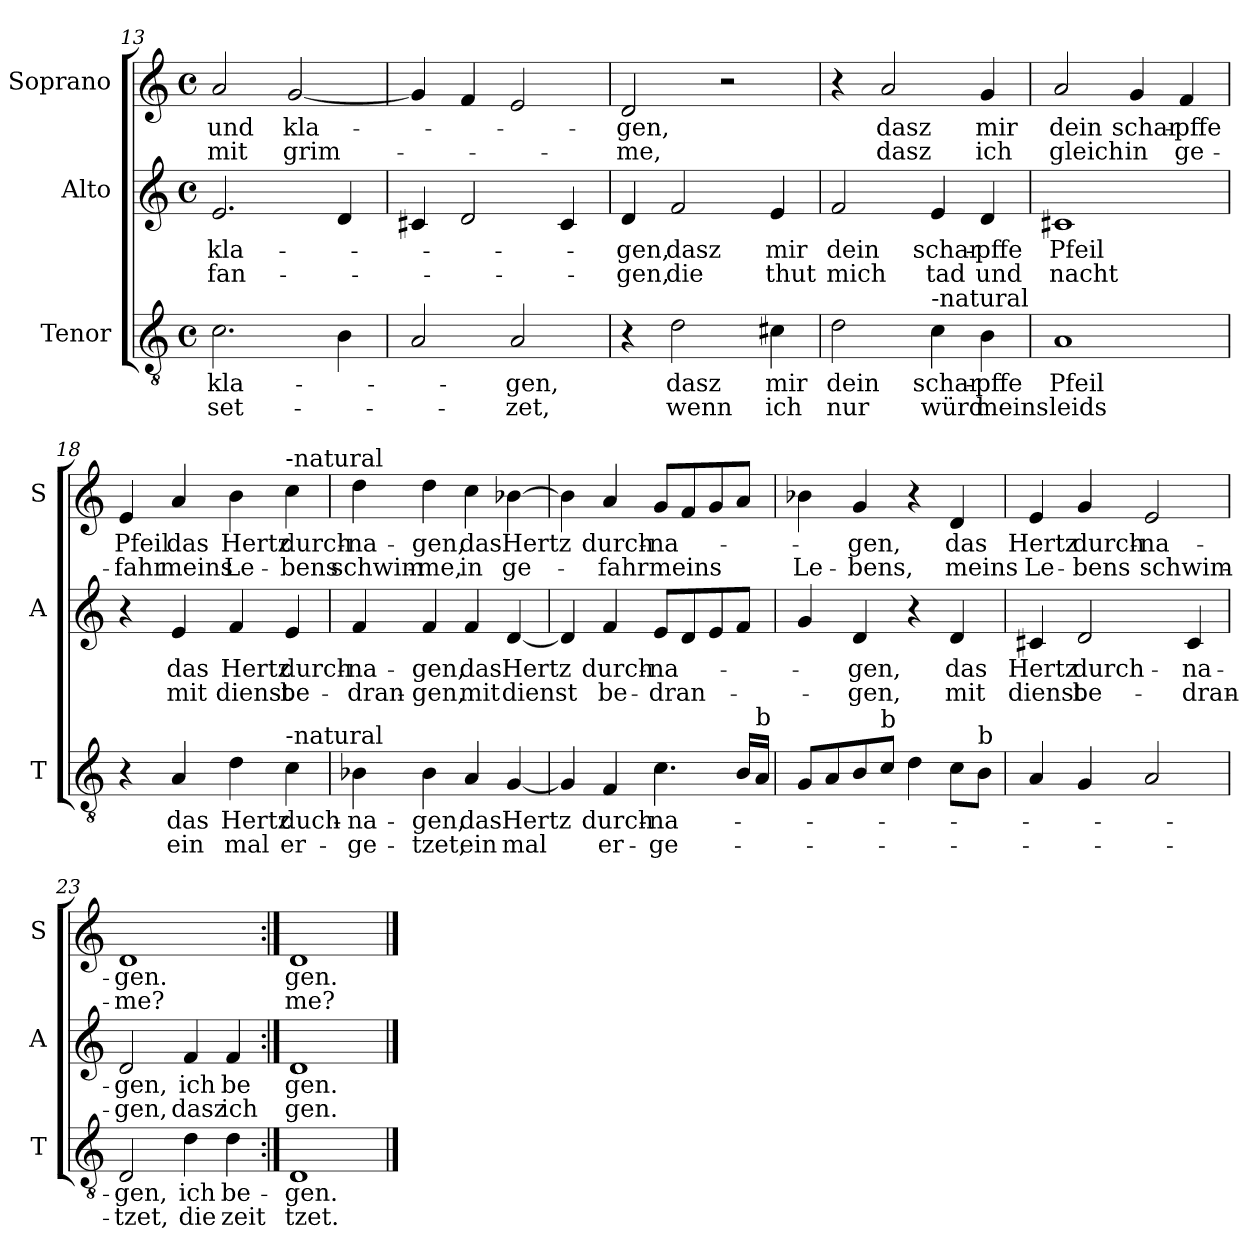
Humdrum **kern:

**kern	**text	**text	**kern	**text	**text	**kern	**text	**text
*part3	*part3	*part3	*part2	*part2	*part2	*part1	*part1	*part1
*staff3	*staff3	*staff3	*staff2	*staff2	*staff2	*staff1	*staff1	*staff1
*I"Tenor	*	*	*I"Alto	*	*	*I"Soprano	*	*
*I'T	*	*	*I'A	*	*	*I'S	*	*
*clefGv2	*	*	*clefG2	*	*	*clefG2	*	*
*k[]	*	*	*k[]	*	*	*k[]	*	*
*C:	*	*	*C:	*	*	*C:	*	*
*M4/4	*	*	*M4/4	*	*	*M4/4	*	*
*met(c)	*	*	*met(c)	*	*	*met(c)	*	*
=13	=13	=13	=13	=13	=13	=13	=13	=13
!	!LO:LY:b	!LO:LY:b	!	!LO:LY:b	!LO:LY:b	!	!LO:LY:b	!LO:LY:b
2.c\	kla-	set-	2.e/	kla-	-fan-	2a/	und	mit
!	!	!	!	!	!	!	!LO:LY:b	!LO:LY:b
.	.	.	.	.	.	[2g/	kla-	grim-
4B\	.	.	4d/	.	.	.	.	.
=14	=14	=14	=14	=14	=14	=14	=14	=14
2A/	.	.	4c#X/	.	.	4g/]	.	.
.	.	.	2d/	.	.	4f/	.	.
!	!LO:LY:b	!LO:LY:b	!	!	!	!	!	!
2A/	-gen,	-zet,	.	.	.	2e/	.	.
.	.	.	4c#/	.	.	.	.	.
!!LO:LB:g=z
=15	=15	=15	=15	=15	=15	=15	=15	=15
!	!	!	!	!LO:LY:b	!LO:LY:b	!	!LO:LY:b	!LO:LY:b
4r	.	.	4d/	-gen,	-gen,	2d/	-gen,	-me,
!	!LO:LY:b	!LO:LY:b	!	!LO:LY:b	!LO:LY:b	!	!	!
2d\	dasz	wenn	2f/	dasz	die	.	.	.
.	.	.	.	.	.	2r	.	.
!	!LO:LY:b	!LO:LY:b	!	!LO:LY:b	!LO:LY:b	!	!	!
4c#X\	mir	ich	4e/	mir	thut	.	.	.
=16	=16	=16	=16	=16	=16	=16	=16	=16
!	!LO:LY:b	!LO:LY:b	!	!LO:LY:b	!LO:LY:b	!	!	!
2d\	dein	nur	2f/	dein	mich	4r	.	.
!	!	!	!	!	!	!	!LO:LY:b	!LO:LY:b
.	.	.	.	.	.	2a/	dasz	dasz
!LO:TX:a:t=-natural	!	!	!	!	!	!	!	!
!	!LO:LY:b	!LO:LY:b	!	!LO:LY:b	!LO:LY:b	!	!	!
4c\	schar-	würd	4e/	schar-	tad	.	.	.
!	!LO:LY:b	!LO:LY:b	!	!LO:LY:b	!LO:LY:b	!	!LO:LY:b	!LO:LY:b
4B\	-pffe	meins	4d/	-pffe	und	4g/	mir	ich
=17	=17	=17	=17	=17	=17	=17	=17	=17
!	!LO:LY:b	!LO:LY:b	!	!LO:LY:b	!LO:LY:b	!	!LO:LY:b	!LO:LY:b
1A	Pfeil	leids	1c#X	Pfeil	nacht	2a/	dein	gleich
!	!	!	!	!	!	!	!LO:LY:b	!LO:LY:b
.	.	.	.	.	.	4g/	schar-	in
!	!	!	!	!	!	!	!LO:LY:b	!LO:LY:b
.	.	.	.	.	.	4f/	-pffe	ge-
=18	=18	=18	=18	=18	=18	=18	=18	=18
!	!	!	!	!	!	!	!LO:LY:b	!LO:LY:b
4r	.	.	4r	.	.	4e/	Pfeil	-fahr
!	!LO:LY:b	!LO:LY:b	!	!LO:LY:b	!LO:LY:b	!	!LO:LY:b	!LO:LY:b
4A/	das	ein	4e/	das	mit	4a/	das	meins
!	!LO:LY:b	!LO:LY:b	!	!LO:LY:b	!LO:LY:b	!	!LO:LY:b	!LO:LY:b
4d\	Hertz	mal	4f/	Hertz	dienst	4b\	Hertz	Le-
!	!	!	!	!	!	!LO:TX:a:t=-natural	!	!
!LO:TX:a:t=-natural	!	!	!	!	!	!	!	!
!	!LO:LY:b	!LO:LY:b	!	!LO:LY:b	!LO:LY:b	!	!LO:LY:b	!LO:LY:b
4c\	duch-	er-	4e/	durch-	be-	4cc\	durch-	-bens
=19	=19	=19	=19	=19	=19	=19	=19	=19
!	!LO:LY:b	!LO:LY:b	!	!LO:LY:b	!LO:LY:b	!	!LO:LY:b	!LO:LY:b
4B-X\	-na-	-ge-	4f/	-na-	-dran-	4dd\	-na-	schwim-
!	!LO:LY:b	!LO:LY:b	!	!LO:LY:b	!LO:LY:b	!	!LO:LY:b	!LO:LY:b
4B-\	-gen,	-tzet,	4f/	-gen,	-gen,	4dd\	-gen,	-me,
!	!LO:LY:b	!LO:LY:b	!	!LO:LY:b	!LO:LY:b	!	!LO:LY:b	!LO:LY:b
4A/	das	ein	4f/	das	mit	4cc\	das	in
!	!LO:LY:b	!LO:LY:b	!	!LO:LY:b	!LO:LY:b	!	!LO:LY:b	!LO:LY:b
[4G/	Hertz	mal	[4d/	Hertz	dienst	[4b-X\	Hertz	ge-
!!LO:LB:g=z
=20	=20	=20	=20	=20	=20	=20	=20	=20
4G/]	.	.	4d/]	.	.	4b-\]	.	.
!	!LO:LY:b	!LO:LY:b	!	!LO:LY:b	!LO:LY:b	!	!LO:LY:b	!LO:LY:b
4F/	durch-	er-	4f/	durch-	be-	4a/	durch-	-fahr
!	!LO:LY:b	!LO:LY:b	!	!LO:LY:b	!LO:LY:b	!	!LO:LY:b	!LO:LY:b
4.c\	-na-	-ge-	8e/L	-na-	-dran-	8g/L	-na-	meins
.	.	.	8d/	.	.	8f/	.	.
.	.	.	8e/	.	.	8g/	.	.
16B/LL	.	.	8f/J	.	.	8a/J	.	.
!LO:TX:a:t=b	!	!	!	!	!	!	!	!
16A/JJ	.	.	.	.	.	.	.	.
=21	=21	=21	=21	=21	=21	=21	=21	=21
!	!	!	!	!	!	!	!	!LO:LY:b
8G/L	.	.	4g/	.	.	4b-X\	.	Le-
8A/	.	.	.	.	.	.	.	.
!	!	!	!	!LO:LY:b	!LO:LY:b	!	!LO:LY:b	!LO:LY:b
8B/	.	.	4d/	-gen,	-gen,	4g/	-gen,	-bens,
!LO:TX:a:t=b	!	!	!	!	!	!	!	!
8c/J	.	.	.	.	.	.	.	.
4d\	.	.	4r	.	.	4r	.	.
!	!	!	!	!LO:LY:b	!LO:LY:b	!	!LO:LY:b	!LO:LY:b
8c\L	.	.	4d/	das	mit	4d/	das	meins
!LO:TX:a:t=b	!	!	!	!	!	!	!	!
8B\J	.	.	.	.	.	.	.	.
=22	=22	=22	=22	=22	=22	=22	=22	=22
!	!	!	!	!LO:LY:b	!LO:LY:b	!	!LO:LY:b	!LO:LY:b
4A/	.	.	4c#X/	Hertz	dienst	4e/	Hertz	Le-
!	!	!	!	!LO:LY:b	!LO:LY:b	!	!LO:LY:b	!LO:LY:b
4G/	.	.	2d/	durch-	be-	4g/	durch-	-bens
!	!	!	!	!	!	!	!LO:LY:b	!LO:LY:b
2A/	.	.	.	.	.	2e/	-na-	schwim-
!	!	!	!	!LO:LY:b	!LO:LY:b	!	!	!
.	.	.	4c#/	-na-	-dran-	.	.	.
=23	=23	=23	=23	=23	=23	=23	=23	=23
!	!LO:LY:b	!LO:LY:b	!	!LO:LY:b	!LO:LY:b	!	!LO:LY:b	!LO:LY:b
2D/	-gen,	-tzet,	2d/	-gen,	-gen,	1d	-gen.	-me?
!	!LO:LY:b	!LO:LY:b	!	!LO:LY:b	!LO:LY:b	!	!	!
4d\	ich	die	4f/	ich	dasz	.	.	.
!	!LO:LY:b	!LO:LY:b	!	!LO:LY:b	!LO:LY:b	!	!	!
4d\	be-	zeit	4f/	be	ich	.	.	.
=24:|!	=24:|!	=24:|!	=24:|!	=24:|!	=24:|!	=24:|!	=24:|!	=24:|!
!	!LO:LY:b	!LO:LY:b	!	!LO:LY:b	!LO:LY:b	!	!LO:LY:b	!LO:LY:b
1D	-gen.	tzet.	1d	gen.	gen.	1d	gen.	me?
==	==	==	==	==	==	==	==	==
*-	*-	*-	*-	*-	*-	*-	*-	*-
